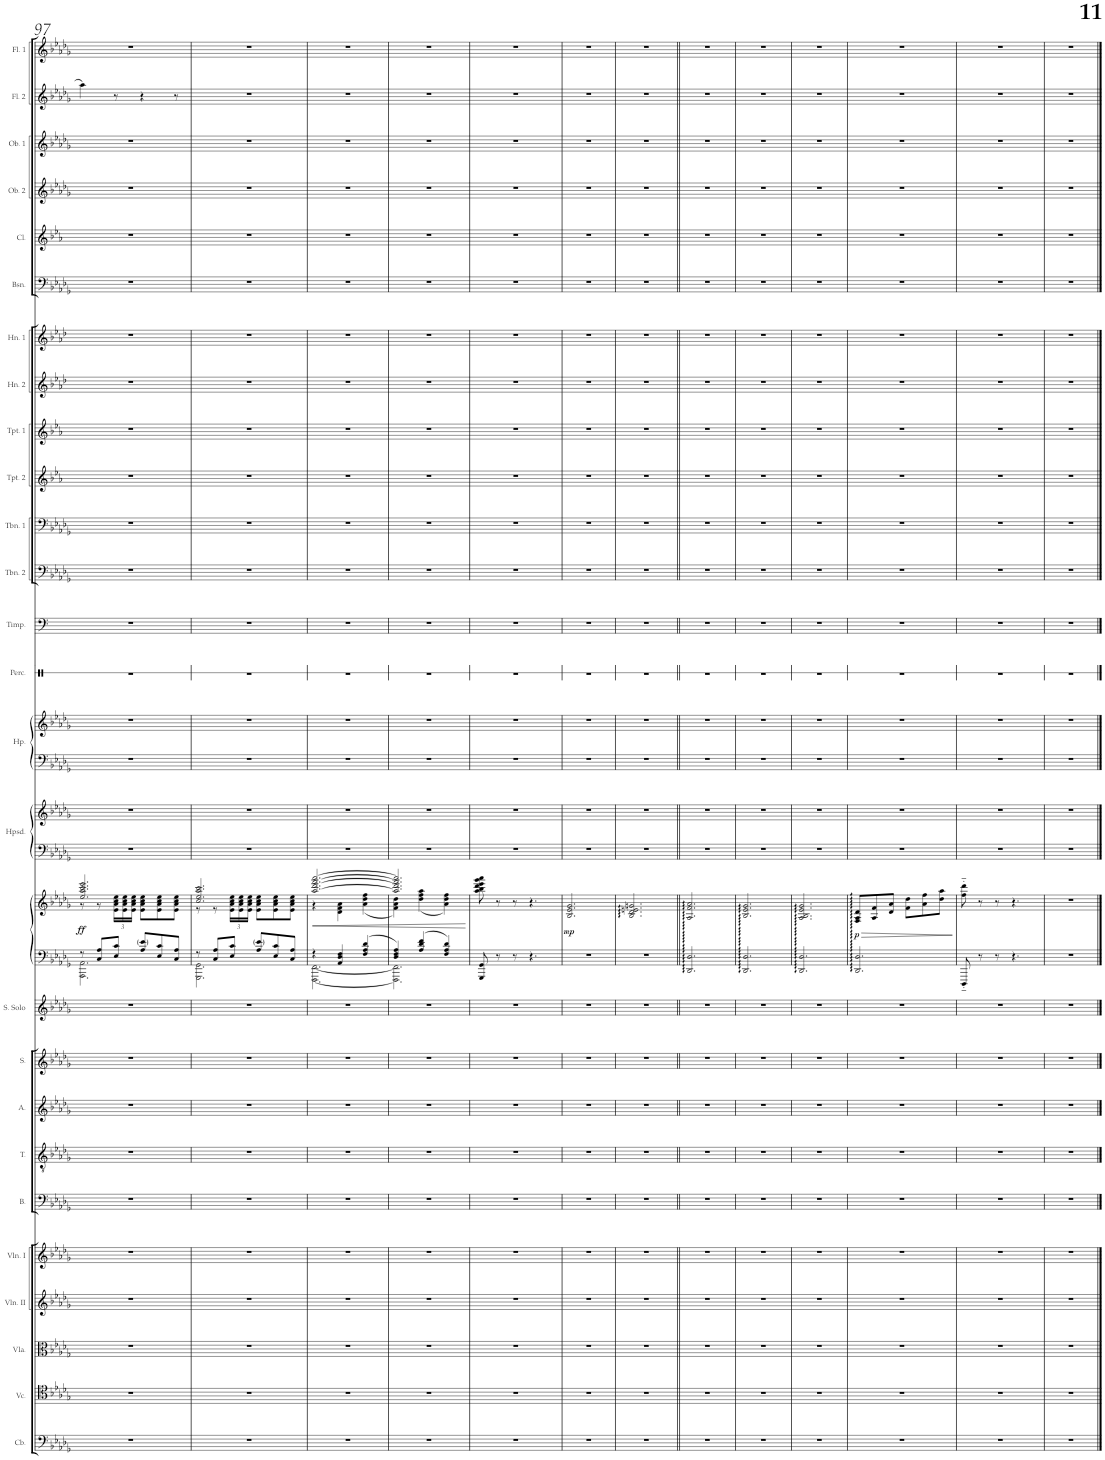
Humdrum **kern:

**kern	**kern	**kern	**kern	**kern	**kern	**kern	**kern	**kern	**kern	**kern	**kern	**dynam	**kern	**kern	**kern	**kern	**kern	**kern	**kern	**kern	**kern	**kern	**kern	**kern	**kern	**kern	**kern	**kern	**kern	**kern
*part27	*part26	*part25	*part24	*part23	*part22	*part21	*part20	*part19	*part18	*part17	*part17	*part17	*part16	*part16	*part15	*part15	*part14	*part13	*part12	*part11	*part10	*part9	*part8	*part7	*part6	*part5	*part4	*part3	*part2	*part1
*staff30	*staff29	*staff28	*staff27	*staff26	*staff25	*staff24	*staff23	*staff22	*staff21	*staff20	*staff19	*staff19/20	*staff18	*staff17	*staff16	*staff15	*staff14	*staff13	*staff12	*staff11	*staff10	*staff9	*staff8	*staff7	*staff6	*staff5	*staff4	*staff3	*staff2	*staff1
*I"Contrabass	*I"Violoncello	*I"Viola	*I"Violin II	*I"Violin I	*I"Bass	*I"Tenor	*I"Alto	*I"Soprano	*I"Soprano Solo	*I"Piano	*	*	*I"Harpsichord  (optional)	*	*I"Harp	*	*I"Percussion	*I"Timpani	*I"Trombone 2	*I"Trombone 1	*I"Trumpet in Bb 2	*I"Trumpet in Bb 1	*I"Horn in F 2	*I"Horn in F 1	*I"Bassoon	*I"Clarinet in Bb	*I"Oboe 2	*I"Oboe 1	*I"Flute 2	*I"Flute 1
*I'Cb.	*I'Vc.	*I'Vla.	*I'Vln. II	*I'Vln. I	*I'B.	*I'T.	*I'A.	*I'S.	*I'S. Solo	*I'Pno	*	*	*I'Hpsd.	*	*I'Hp.	*	*I'Perc.	*I'Timp.	*I'Tbn. 2	*I'Tbn. 1	*I'Tpt. 2	*I'Tpt. 1	*I'Hn. 2	*I'Hn. 1	*I'Bsn.	*I'Cl.	*I'Ob. 2	*I'Ob. 1	*I'Fl. 2	*I'Fl. 1
!!LO:PB:g=z
*clefF4	*clefC4	*clefC3	*clefG2	*clefG2	*clefF4	*clefGv2	*clefG2	*clefG2	*clefG2	*clefF4	*clefG2	*	*clefF4	*clefG2	*clefF4	*clefG2	*clefX	*clefF4	*clefF4	*clefF4	*clefG2	*clefG2	*clefG2	*clefG2	*clefF4	*clefG2	*clefG2	*clefG2	*clefG2	*clefG2
*Trd7c12	*	*	*	*	*	*	*	*	*	*	*	*	*	*	*	*	*	*	*	*	*Trd1c2	*Trd1c2	*Trd4c7	*Trd4c7	*	*Trd1c2	*	*	*	*
*k[b-e-a-d-g-]	*k[b-e-a-d-g-]	*k[b-e-a-d-g-]	*k[b-e-a-d-g-]	*k[b-e-a-d-g-]	*k[b-e-a-d-g-]	*k[b-e-a-d-g-]	*k[b-e-a-d-g-]	*k[b-e-a-d-g-]	*k[b-e-a-d-g-]	*k[b-e-a-d-g-]	*k[b-e-a-d-g-]	*	*k[b-e-a-d-g-]	*k[b-e-a-d-g-]	*k[b-e-a-d-g-]	*k[b-e-a-d-g-]	*k[]	*k[]	*k[b-e-a-d-g-]	*k[b-e-a-d-g-]	*k[b-e-a-]	*k[b-e-a-]	*k[b-e-a-d-]	*k[b-e-a-d-]	*k[b-e-a-d-g-]	*k[b-e-a-]	*k[b-e-a-d-g-]	*k[b-e-a-d-g-]	*k[b-e-a-d-g-]	*k[b-e-a-d-g-]
*M6/8	*M6/8	*M6/8	*M6/8	*M6/8	*M6/8	*M6/8	*M6/8	*M6/8	*M6/8	*M6/8	*M6/8	*	*M6/8	*M6/8	*M6/8	*M6/8	*M6/8	*M6/8	*M6/8	*M6/8	*M6/8	*M6/8	*M6/8	*M6/8	*M6/8	*M6/8	*M6/8	*M6/8	*M6/8	*M6/8
=97	=97	=97	=97	=97	=97	=97	=97	=97	=97	=97	=97	=97	=97	=97	=97	=97	=97	=97	=97	=97	=97	=97	=97	=97	=97	=97	=97	=97	=97	=97
*	*	*	*	*	*	*	*	*	*	*^	*^	*	*	*	*	*	*	*	*	*	*	*	*	*	*	*	*	*	*	*
!	!	!	!	!	!	!	!	!	!	!	!	!	!	!LO:DY:b	!	!	!	!	!	!	!	!	!	!	!	!	!	!	!	!	!	!
2.r	2.r	2.r	2.r	2.r	2.r	2.r	2.r	2.r	2.r	8r	2.AAA-\ 2.AA-\	2.ee-/ 2.aa-/ 2.ccc/ 2.eee-/	8r	ff	2.r	2.r	2.r	2.r	2.r	2.r	2.r	2.r	2.r	2.r	2.r	2.r	2.r	2.r	2.r	2.r	4aa-\	2.r
.	.	.	.	.	.	.	.	.	.	8C/ 8A-/L	.	.	8r	.	.	.	.	.	.	.	.	.	.	.	.	.	.	.	.	.	.	.
*	*	*	*	*	*	*	*	*	*	*	*	*	*Xbrackettup	*	*	*	*	*	*	*	*	*	*	*	*	*	*	*	*	*	*	*
.	.	.	.	.	.	.	.	.	.	8E-/ 8c/J	.	.	24e-\ 24a-\ 24cc\ 24ee-\LL	.	.	.	.	.	.	.	.	.	.	.	.	.	.	.	.	.	8r	.
.	.	.	.	.	.	.	.	.	.	.	.	.	24e-\ 24a-\ 24cc\ 24ee-\	.	.	.	.	.	.	.	.	.	.	.	.	.	.	.	.	.	.	.
.	.	.	.	.	.	.	.	.	.	.	.	.	24e-\ 24a-\ 24cc\ 24ee-\JJ	.	.	.	.	.	.	.	.	.	.	.	.	.	.	.	.	.	.	.
.	.	.	.	.	.	.	.	.	.	8A-/ 8e-/L	.	.	8e-\ 8a-\ 8cc\ 8ee-\L	.	.	.	.	.	.	.	.	.	.	.	.	.	.	.	.	.	4r	.
.	.	.	.	.	.	.	.	.	.	8E-/ 8c/	.	.	8e-\ 8a-\ 8cc\ 8ee-\	.	.	.	.	.	.	.	.	.	.	.	.	.	.	.	.	.	.	.
.	.	.	.	.	.	.	.	.	.	8C/ 8A-/J	.	.	8e-\ 8a-\ 8cc\ 8ee-\J	.	.	.	.	.	.	.	.	.	.	.	.	.	.	.	.	.	8r	.
=98	=98	=98	=98	=98	=98	=98	=98	=98	=98	=98	=98	=98	=98	=98	=98	=98	=98	=98	=98	=98	=98	=98	=98	=98	=98	=98	=98	=98	=98	=98	=98	=98
2.r	2.r	2.r	2.r	2.r	2.r	2.r	2.r	2.r	2.r	8r	2.GGG-\ 2.GG-\	2.cc/ 2.ee-/ 2.aa-/ 2.ccc/	8r	.	2.r	2.r	2.r	2.r	2.r	2.r	2.r	2.r	2.r	2.r	2.r	2.r	2.r	2.r	2.r	2.r	2.r	2.r
.	.	.	.	.	.	.	.	.	.	8C/ 8A-/L	.	.	8r	.	.	.	.	.	.	.	.	.	.	.	.	.	.	.	.	.	.	.
.	.	.	.	.	.	.	.	.	.	8E-/ 8c/J	.	.	24e-\ 24a-\ 24cc\ 24ee-\LL	.	.	.	.	.	.	.	.	.	.	.	.	.	.	.	.	.	.	.
.	.	.	.	.	.	.	.	.	.	.	.	.	24e-\ 24a-\ 24cc\ 24ee-\	.	.	.	.	.	.	.	.	.	.	.	.	.	.	.	.	.	.	.
.	.	.	.	.	.	.	.	.	.	.	.	.	24e-\ 24a-\ 24cc\ 24ee-\JJ	.	.	.	.	.	.	.	.	.	.	.	.	.	.	.	.	.	.	.
.	.	.	.	.	.	.	.	.	.	8A-/ 8e-/L	.	.	8e-\ 8a-\ 8cc\ 8ee-\L	.	.	.	.	.	.	.	.	.	.	.	.	.	.	.	.	.	.	.
.	.	.	.	.	.	.	.	.	.	8E-/ 8c/	.	.	8e-\ 8a-\ 8cc\ 8ee-\	.	.	.	.	.	.	.	.	.	.	.	.	.	.	.	.	.	.	.
.	.	.	.	.	.	.	.	.	.	8C/ 8A-/J	.	.	8e-\ 8a-\ 8cc\ 8ee-\J	.	.	.	.	.	.	.	.	.	.	.	.	.	.	.	.	.	.	.
=99	=99	=99	=99	=99	=99	=99	=99	=99	=99	=99	=99	=99	=99	=99	=99	=99	=99	=99	=99	=99	=99	=99	=99	=99	=99	=99	=99	=99	=99	=99	=99	=99
!	!	!	!	!	!	!	!	!	!	!	!	!	!	!LO:HP:b	!	!	!	!	!	!	!	!	!	!	!	!	!	!	!	!	!	!
2.r	2.r	2.r	2.r	2.r	2.r	2.r	2.r	2.r	2.r	4r	[2.FFF\ [2.FF\	[2.aa-/ [2.ddd-/ [2.fff/ [2.aaa-/	4r	<	2.r	2.r	2.r	2.r	2.r	2.r	2.r	2.r	2.r	2.r	2.r	2.r	2.r	2.r	2.r	2.r	2.r	2.r
.	.	.	.	.	.	.	.	.	.	4AA-/ 4D-/ 4F/	.	.	4d-\ 4f\ 4a-\	.	.	.	.	.	.	.	.	.	.	.	.	.	.	.	.	.	.	.
.	.	.	.	.	.	.	.	.	.	4F/ 4A-/ 4d-/	.	.	(4a-\ 4dd-\ 4ff\	.	.	.	.	.	.	.	.	.	.	.	.	.	.	.	.	.	.	.
=100	=100	=100	=100	=100	=100	=100	=100	=100	=100	=100	=100	=100	=100	=100	=100	=100	=100	=100	=100	=100	=100	=100	=100	=100	=100	=100	=100	=100	=100	=100	=100	=100
2.r	2.r	2.r	2.r	2.r	2.r	2.r	2.r	2.r	2.r	4D-/ 4F/ 4A-/	2.FFF\] 2.FF\]	2.aa-/] 2.ddd-/] 2.fff/] 2.aaa-/]	4f\ 4a-\ 4dd-\)	.	2.r	2.r	2.r	2.r	2.r	2.r	2.r	2.r	2.r	2.r	2.r	2.r	2.r	2.r	2.r	2.r	2.r	2.r
.	.	.	.	.	.	.	.	.	.	4A-/ 4d-/ 4f/	.	.	(4dd-\ 4ff\ 4aa-\	.	.	.	.	.	.	.	.	.	.	.	.	.	.	.	.	.	.	.
.	.	.	.	.	.	.	.	.	.	4F/ 4A-/ 4d-/	.	.	4a-\ 4dd-\ 4ff\)	.	.	.	.	.	.	.	.	.	.	.	.	.	.	.	.	.	.	.
*	*	*	*	*	*	*	*	*	*	*v	*v	*	*	*	*	*	*	*	*	*	*	*	*	*	*	*	*	*	*	*	*	*
*	*	*	*	*	*	*	*	*	*	*	*v	*v	*	*	*	*	*	*	*	*	*	*	*	*	*	*	*	*	*	*	*
.	.	.	.	.	.	.	.	.	.	.	.	[	.	.	.	.	.	.	.	.	.	.	.	.	.	.	.	.	.	.
=101	=101	=101	=101	=101	=101	=101	=101	=101	=101	=101	=101	=101	=101	=101	=101	=101	=101	=101	=101	=101	=101	=101	=101	=101	=101	=101	=101	=101	=101	=101
2.r	2.r	2.r	2.r	2.r	2.r	2.r	2.r	2.r	2.r	8GGG-/ 8GG-/	8aa-\ 8bb-\ 8ddd-\ 8eee-\ 8ggg-\ 8aaa-\	.	2.r	2.r	2.r	2.r	2.r	2.r	2.r	2.r	2.r	2.r	2.r	2.r	2.r	2.r	2.r	2.r	2.r	2.r
.	.	.	.	.	.	.	.	.	.	8r	8r	.	.	.	.	.	.	.	.	.	.	.	.	.	.	.	.	.	.	.
.	.	.	.	.	.	.	.	.	.	8r	8r	.	.	.	.	.	.	.	.	.	.	.	.	.	.	.	.	.	.	.
.	.	.	.	.	.	.	.	.	.	4.r	4.r	.	.	.	.	.	.	.	.	.	.	.	.	.	.	.	.	.	.	.
=102	=102	=102	=102	=102	=102	=102	=102	=102	=102	=102	=102	=102	=102	=102	=102	=102	=102	=102	=102	=102	=102	=102	=102	=102	=102	=102	=102	=102	=102	=102
!	!	!	!	!	!	!	!	!	!	!	!	!LO:DY:b	!	!	!	!	!	!	!	!	!	!	!	!	!	!	!	!	!	!
2.r	2.r	2.r	2.r	2.r	2.r	2.r	2.r	2.r	2.r	2.r	2.B-/ 2.e-/ 2.g-/	mp	2.r	2.r	2.r	2.r	2.r	2.r	2.r	2.r	2.r	2.r	2.r	2.r	2.r	2.r	2.r	2.r	2.r	2.r
=103	=103	=103	=103	=103	=103	=103	=103	=103	=103	=103	=103	=103	=103	=103	=103	=103	=103	=103	=103	=103	=103	=103	=103	=103	=103	=103	=103	=103	=103	=103
2.r	2.r	2.r	2.r	2.r	2.r	2.r	2.r	2.r	2.r	2.r	2.B-/ 2.d-/ 2.en/ 2.gn/	.	2.r	2.r	2.r	2.r	2.r	2.r	2.r	2.r	2.r	2.r	2.r	2.r	2.r	2.r	2.r	2.r	2.r	2.r
=104||	=104||	=104||	=104||	=104||	=104||	=104||	=104||	=104||	=104||	=104||	=104||	=104||	=104||	=104||	=104||	=104||	=104||	=104||	=104||	=104||	=104||	=104||	=104||	=104||	=104||	=104||	=104||	=104||	=104||	=104||
2.r	2.r	2.r	2.r	2.r	2.r	2.r	2.r	2.r	2.r	2.DD-/ 2.D-/	2.A-/ 2.f/ 2.a-/	.	2.r	2.r	2.r	2.r	2.r	2.r	2.r	2.r	2.r	2.r	2.r	2.r	2.r	2.r	2.r	2.r	2.r	2.r
=105	=105	=105	=105	=105	=105	=105	=105	=105	=105	=105	=105	=105	=105	=105	=105	=105	=105	=105	=105	=105	=105	=105	=105	=105	=105	=105	=105	=105	=105	=105
2.r	2.r	2.r	2.r	2.r	2.r	2.r	2.r	2.r	2.r	2.DD-/ 2.D-/	2.B-/ 2.e-/ 2.g-/	.	2.r	2.r	2.r	2.r	2.r	2.r	2.r	2.r	2.r	2.r	2.r	2.r	2.r	2.r	2.r	2.r	2.r	2.r
=106	=106	=106	=106	=106	=106	=106	=106	=106	=106	=106	=106	=106	=106	=106	=106	=106	=106	=106	=106	=106	=106	=106	=106	=106	=106	=106	=106	=106	=106	=106
2.r	2.r	2.r	2.r	2.r	2.r	2.r	2.r	2.r	2.r	2.DD-/ 2.D-/	2.A-/ 2.B-/ 2.e-/ 2.g-/	.	2.r	2.r	2.r	2.r	2.r	2.r	2.r	2.r	2.r	2.r	2.r	2.r	2.r	2.r	2.r	2.r	2.r	2.r
=107	=107	=107	=107	=107	=107	=107	=107	=107	=107	=107	=107	=107	=107	=107	=107	=107	=107	=107	=107	=107	=107	=107	=107	=107	=107	=107	=107	=107	=107	=107
!	!	!	!	!	!	!	!	!	!	!	!	!LO:HP:b	!	!	!	!	!	!	!	!	!	!	!	!	!	!	!	!	!	!
!	!	!	!	!	!	!	!	!	!	!	!	!LO:DY:n=1:b	!	!	!	!	!	!	!	!	!	!	!	!	!	!	!	!	!	!
2.r	2.r	2.r	2.r	2.r	2.r	2.r	2.r	2.r	2.r	2.DD-/ 2.D-/	8F/ 8A-/ 8d-/L	> p	2.r	2.r	2.r	2.r	2.r	2.r	2.r	2.r	2.r	2.r	2.r	2.r	2.r	2.r	2.r	2.r	2.r	2.r
.	.	.	.	.	.	.	.	.	.	.	8A-/ 8f/	.	.	.	.	.	.	.	.	.	.	.	.	.	.	.	.	.	.	.
.	.	.	.	.	.	.	.	.	.	.	8d-/ 8a-/J	.	.	.	.	.	.	.	.	.	.	.	.	.	.	.	.	.	.	.
.	.	.	.	.	.	.	.	.	.	.	8f\ 8dd-\L	.	.	.	.	.	.	.	.	.	.	.	.	.	.	.	.	.	.	.
.	.	.	.	.	.	.	.	.	.	.	8a-\ 8ff\	.	.	.	.	.	.	.	.	.	.	.	.	.	.	.	.	.	.	.
.	.	.	.	.	.	.	.	.	.	.	8dd-\ 8aa-\J	.	.	.	.	.	.	.	.	.	.	.	.	.	.	.	.	.	.	.
.	.	.	.	.	.	.	.	.	.	.	.	]	.	.	.	.	.	.	.	.	.	.	.	.	.	.	.	.	.	.
=108	=108	=108	=108	=108	=108	=108	=108	=108	=108	=108	=108	=108	=108	=108	=108	=108	=108	=108	=108	=108	=108	=108	=108	=108	=108	=108	=108	=108	=108	=108
2.r	2.r	2.r	2.r	2.r	2.r	2.r	2.r	2.r	2.r	8DDD-'~/	8ff\'~ 8ddd-\'~	.	2.r	2.r	2.r	2.r	2.r	2.r	2.r	2.r	2.r	2.r	2.r	2.r	2.r	2.r	2.r	2.r	2.r	2.r
.	.	.	.	.	.	.	.	.	.	8r	8r	.	.	.	.	.	.	.	.	.	.	.	.	.	.	.	.	.	.	.
.	.	.	.	.	.	.	.	.	.	8r	8r	.	.	.	.	.	.	.	.	.	.	.	.	.	.	.	.	.	.	.
.	.	.	.	.	.	.	.	.	.	4.r	4.r	.	.	.	.	.	.	.	.	.	.	.	.	.	.	.	.	.	.	.
=109	=109	=109	=109	=109	=109	=109	=109	=109	=109	=109	=109	=109	=109	=109	=109	=109	=109	=109	=109	=109	=109	=109	=109	=109	=109	=109	=109	=109	=109	=109
2.r	2.r	2.r	2.r	2.r	2.r	2.r	2.r	2.r	2.r	2.r	2.r	.	2.r	2.r	2.r	2.r	2.r	2.r	2.r	2.r	2.r	2.r	2.r	2.r	2.r	2.r	2.r	2.r	2.r	2.r
==	==	==	==	==	==	==	==	==	==	==	==	==	==	==	==	==	==	==	==	==	==	==	==	==	==	==	==	==	==	==
*-	*-	*-	*-	*-	*-	*-	*-	*-	*-	*-	*-	*-	*-	*-	*-	*-	*-	*-	*-	*-	*-	*-	*-	*-	*-	*-	*-	*-	*-	*-
